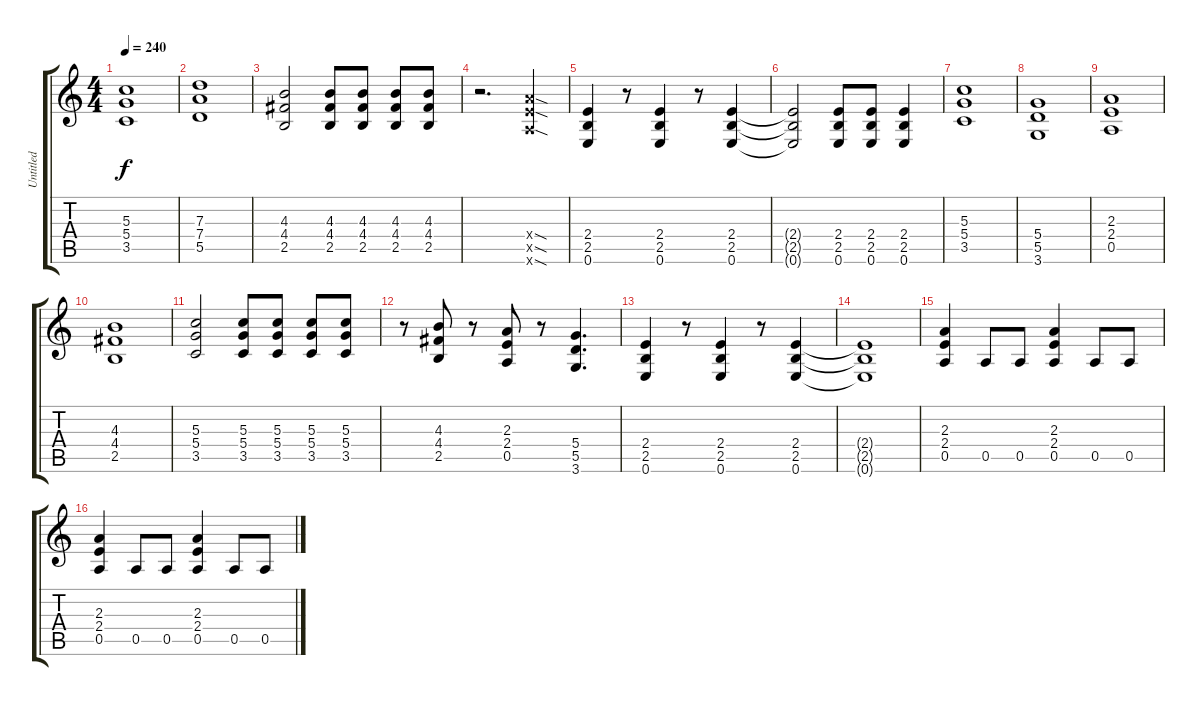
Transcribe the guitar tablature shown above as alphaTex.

\track ("Untitled" "Untitled") {instrument distortionguitar}
\staff {score tabs}
\tuning (E4 B3 G3 D3 A2 E2) {hide}
\ts (4 4)
\tempo 240
\clef g2
\ks c
(5.3 5.4 3.5).1{dy f} |
(7.3 7.4 5.5).1 |
(4.3 4.4 2.5).2 (4.3 4.4 2.5).8 (4.3 4.4 2.5).8 (4.3 4.4 2.5).8 (4.3 4.4 2.5).8 |
r.2{d} (7.4{sod x} 7.5{sod x} 5.6{sod x}).4 |
(2.4 2.5 0.6).4 r.8 (2.4 2.5 0.6).4 r.8 (2.4 2.5 0.6).4 |
(2.4{t} 2.5{t} 0.6{t}).2 (2.4 2.5 0.6).8 (2.4 2.5 0.6).8 (2.4 2.5 0.6).4 |
(5.3 5.4 3.5).1 |
(5.4 5.5 3.6).1 |
(2.3 2.4 0.5).1 |
(4.3 4.4 2.5).1 |
(5.3 5.4 3.5).2 (5.3 5.4 3.5).8 (5.3 5.4 3.5).8 (5.3 5.4 3.5).8 (5.3 5.4 3.5).8 |
r.8 (4.3 4.4 2.5).8 r.8 (2.3 2.4 0.5).8 r.8 (5.4 5.5 3.6).4{d} |
(2.4 2.5 0.6).4 r.8 (2.4 2.5 0.6).4 r.8 (2.4 2.5 0.6).4 |
(2.4{t} 2.5{t} 0.6{t}).1 |
(2.3 2.4 0.5).4 0.5.8 0.5.8 (2.3 2.4 0.5).4 0.5.8 0.5.8 |
(2.3 2.4 0.5).4 0.5.8 0.5.8 (2.3 2.4 0.5).4 0.5.8 0.5.8
